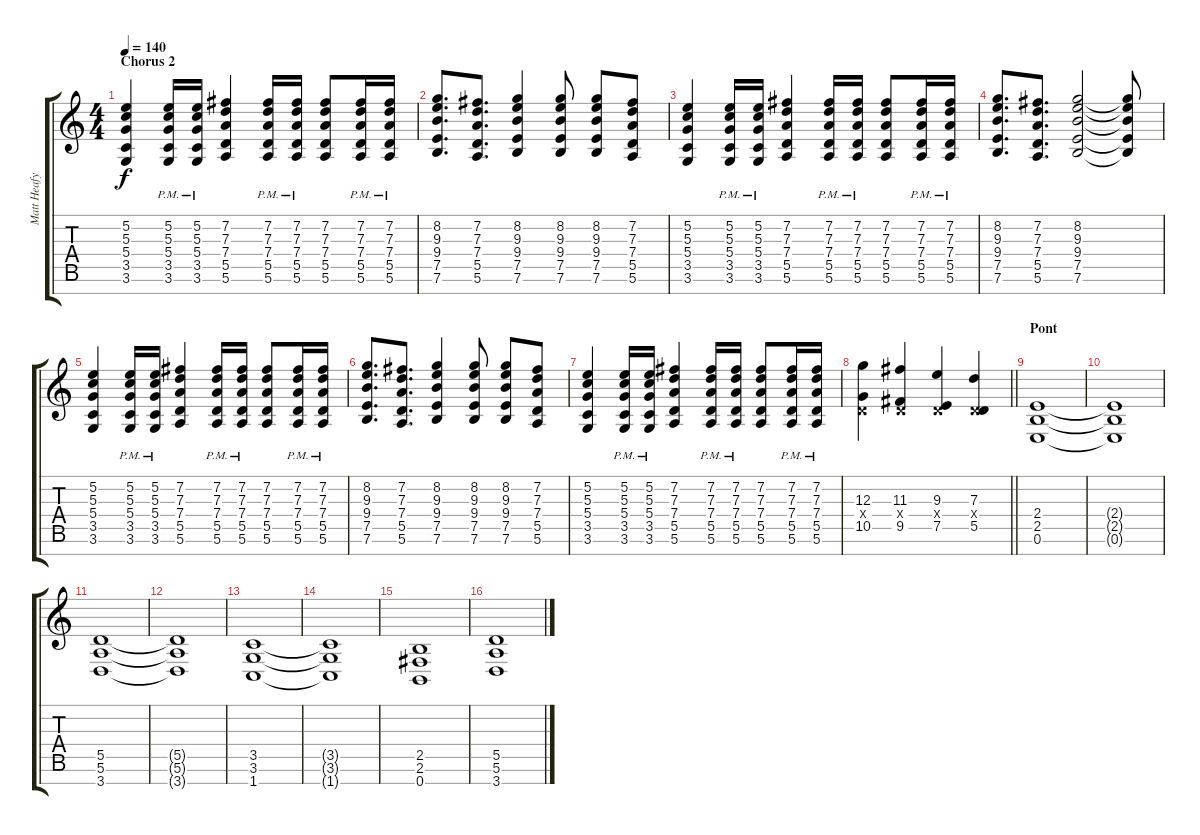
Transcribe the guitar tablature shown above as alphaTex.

\track ("Matt Heafy" "Matt Heafy") {instrument distortionguitar}
\staff {score tabs}
\tuning (E4 B3 G3 D3 A2 E2 B1) {hide}
\ts (4 4)
\section ("" "Chorus 2")
\tempo 140
\clef g2
\ks c
(5.2 5.3 5.4 3.5 3.6).4{dy f} (5.2{pm} 5.3{pm} 5.4{pm} 3.5{pm} 3.6{pm}).16 (5.2{pm} 5.3{pm} 5.4{pm} 3.5{pm} 3.6{pm}).16 (7.2 7.3 7.4 5.5 5.6).4 (7.2{pm} 7.3{pm} 7.4{pm} 5.5{pm} 5.6{pm}).16 (7.2{pm} 7.3{pm} 7.4{pm} 5.5{pm} 5.6{pm}).16 (7.2 7.3 7.4 5.5 5.6).8 (7.2{pm} 7.3{pm} 7.4{pm} 5.5{pm} 5.6{pm}).16 (7.2{pm} 7.3{pm} 7.4{pm} 5.5{pm} 5.6{pm}).16 |
(8.2 9.3 9.4 7.5 7.6).8{d} (7.2 7.3 7.4 5.5 5.6).8{d} (8.2 9.3 9.4 7.5 7.6).4 (8.2 9.3 9.4 7.5 7.6).8 (8.2 9.3 9.4 7.5 7.6).8 (7.2 7.3 7.4 5.5 5.6).8 |
(5.2 5.3 5.4 3.5 3.6).4 (5.2{pm} 5.3{pm} 5.4{pm} 3.5{pm} 3.6{pm}).16 (5.2{pm} 5.3{pm} 5.4{pm} 3.5{pm} 3.6{pm}).16 (7.2 7.3 7.4 5.5 5.6).4 (7.2{pm} 7.3{pm} 7.4{pm} 5.5{pm} 5.6{pm}).16 (7.2{pm} 7.3{pm} 7.4{pm} 5.5{pm} 5.6{pm}).16 (7.2 7.3 7.4 5.5 5.6).8 (7.2{pm} 7.3{pm} 7.4{pm} 5.5{pm} 5.6{pm}).16 (7.2{pm} 7.3{pm} 7.4{pm} 5.5{pm} 5.6{pm}).16 |
(8.2 9.3 9.4 7.5 7.6).8{d} (7.2 7.3 7.4 5.5 5.6).8{d} (8.2 9.3 9.4 7.5 7.6).2 (8.2{t} 9.3{t} 9.4{t} 7.5{t} 7.6{t}).8 |
(5.2 5.3 5.4 3.5 3.6).4 (5.2{pm} 5.3{pm} 5.4{pm} 3.5{pm} 3.6{pm}).16 (5.2{pm} 5.3{pm} 5.4{pm} 3.5{pm} 3.6{pm}).16 (7.2 7.3 7.4 5.5 5.6).4 (7.2{pm} 7.3{pm} 7.4{pm} 5.5{pm} 5.6{pm}).16 (7.2{pm} 7.3{pm} 7.4{pm} 5.5{pm} 5.6{pm}).16 (7.2 7.3 7.4 5.5 5.6).8 (7.2{pm} 7.3{pm} 7.4{pm} 5.5{pm} 5.6{pm}).16 (7.2{pm} 7.3{pm} 7.4{pm} 5.5{pm} 5.6{pm}).16 |
(8.2 9.3 9.4 7.5 7.6).8{d} (7.2 7.3 7.4 5.5 5.6).8{d} (8.2 9.3 9.4 7.5 7.6).4 (8.2 9.3 9.4 7.5 7.6).8 (8.2 9.3 9.4 7.5 7.6).8 (7.2 7.3 7.4 5.5 5.6).8 |
(5.2 5.3 5.4 3.5 3.6).4 (5.2{pm} 5.3{pm} 5.4{pm} 3.5{pm} 3.6{pm}).16 (5.2{pm} 5.3{pm} 5.4{pm} 3.5{pm} 3.6{pm}).16 (7.2 7.3 7.4 5.5 5.6).4 (7.2{pm} 7.3{pm} 7.4{pm} 5.5{pm} 5.6{pm}).16 (7.2{pm} 7.3{pm} 7.4{pm} 5.5{pm} 5.6{pm}).16 (7.2 7.3 7.4 5.5 5.6).8 (7.2{pm} 7.3{pm} 7.4{pm} 5.5{pm} 5.6{pm}).16 (7.2{pm} 7.3{pm} 7.4{pm} 5.5{pm} 5.6{pm}).16 |
\barLineRight lightlight
(12.3 0.4{x} 10.5).4 (11.3 0.4{x} 9.5).4 (9.3 0.4{x} 7.5).4 (7.3 0.4{x} 5.5).4 |
\section ("" "Pont")
(2.4 2.5 0.6).1 |
(2.4{t} 2.5{t} 0.6{t}).1 |
(5.5 5.6 3.7).1 |
(5.5{t} 5.6{t} 3.7{t}).1 |
(3.5 3.6 1.7).1 |
(3.5{t} 3.6{t} 1.7{t}).1 |
(2.5 2.6 0.7).1 |
(5.5 5.6 3.7).1
